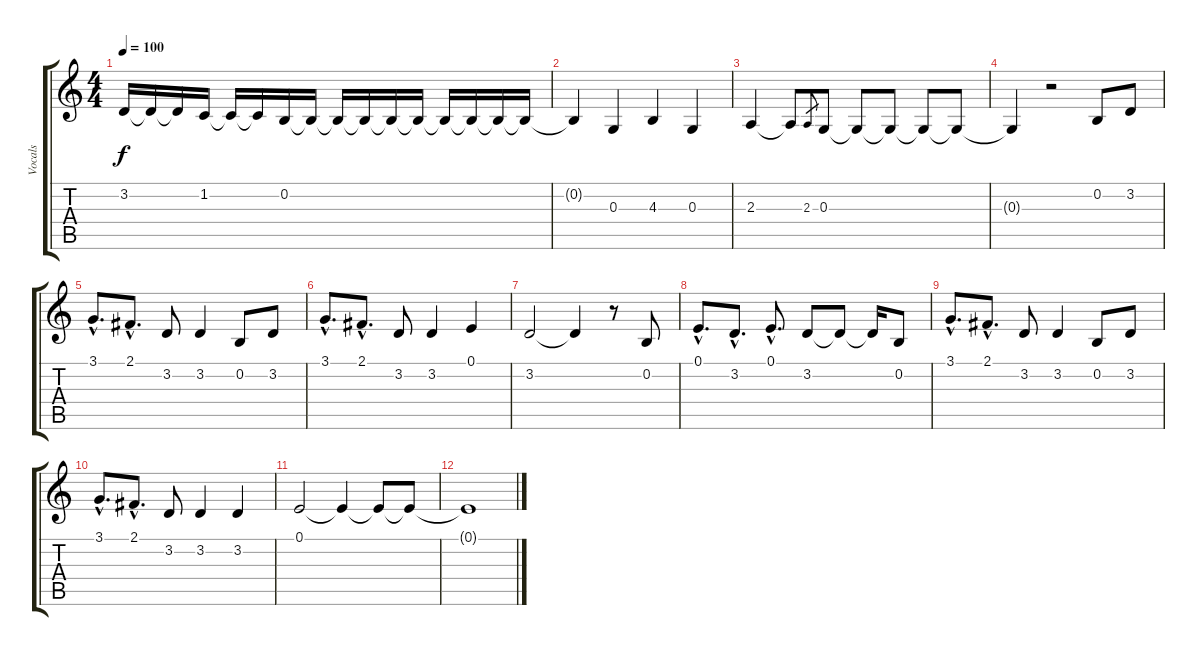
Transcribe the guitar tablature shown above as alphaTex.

\track ("Vocals" "Vocals") {instrument bassoon}
\staff {score tabs}
\tuning (E4 B3 G3 D3 A2 D2) {hide}
\ts (4 4)
\tempo 100
\clef g2
\ks c
3.2.16{dy f} 3.2{t}.16 3.2{t}.16 1.2.16 1.2{t}.16 1.2{t}.16 0.2.16 0.2{t}.16 0.2{t}.16 0.2{t}.16 0.2{t}.16 0.2{t}.16 0.2{t}.16 0.2{t}.16 0.2{t}.16 0.2{t}.16 |
0.2{t}.4 0.3.4 4.3.4 0.3.4 |
2.3.4 2.3{t}.8 2.3.8{gr} 0.3.8 0.3{t}.8 0.3{t}.8 0.3{t}.8 0.3{t}.8 |
0.3{t}.4 r.2 0.2.8 3.2.8 |
3.1{hac}.8{d} 2.1{hac}.8{d} 3.2.8 3.2.4 0.2.8 3.2.8 |
3.1{hac}.8{d} 2.1{hac}.8{d} 3.2.8 3.2.4 0.1.4 |
3.2.2 3.2{t}.4 r.8 0.2.8 |
0.1{hac}.8{d} 3.2{hac}.8{d} 0.1{hac}.8{d} 3.2.8 3.2{t}.8 3.2{t}.16 0.2.8 |
3.1{hac}.8{d} 2.1{hac}.8{d} 3.2.8 3.2.4 0.2.8 3.2.8 |
3.1{hac}.8{d} 2.1{hac}.8{d} 3.2.8 3.2.4 3.2.4 |
0.1.2 0.1{t}.4 0.1{t}.8 0.1{t}.8 |
0.1{t}.1
